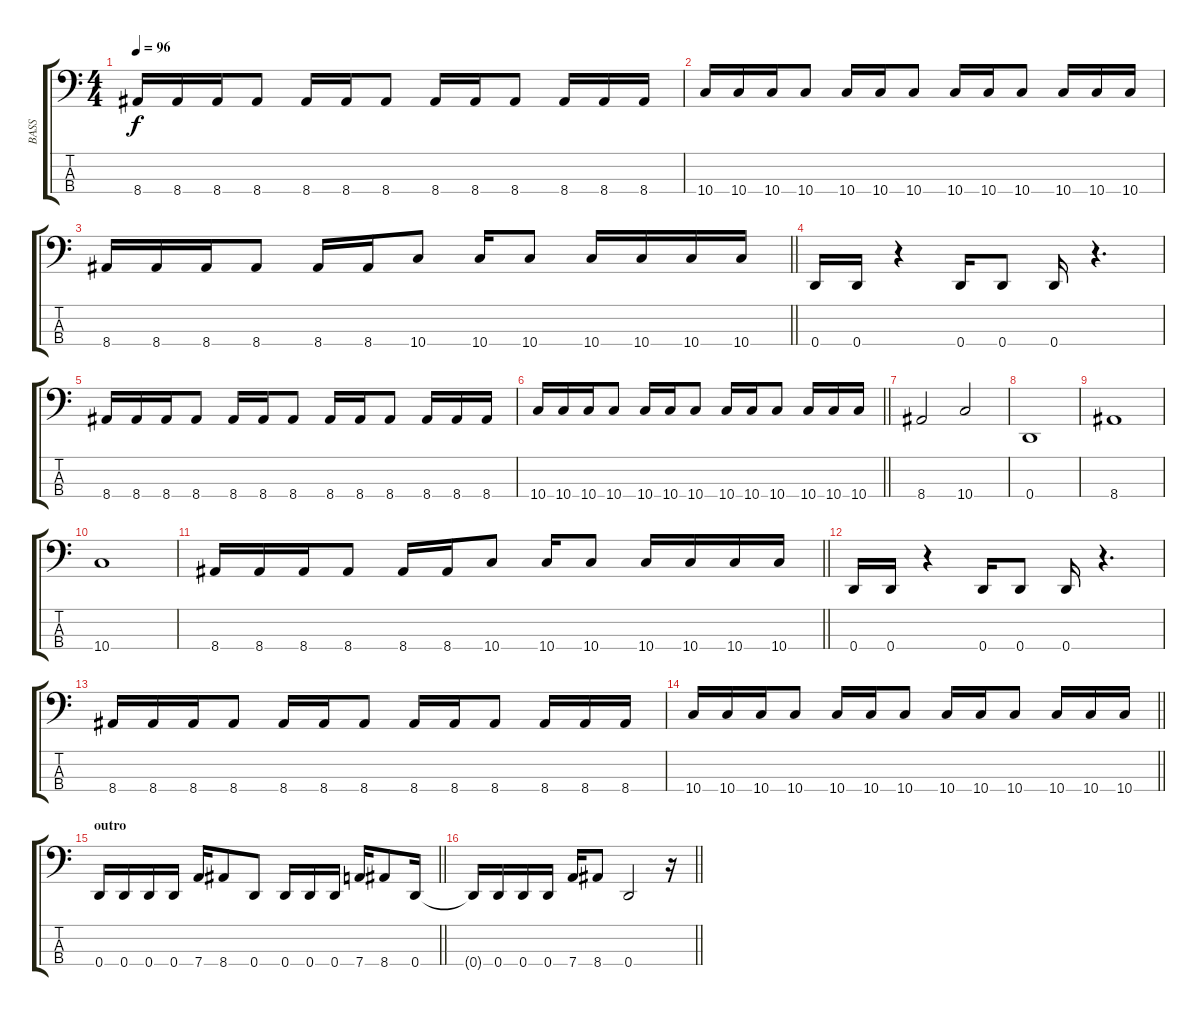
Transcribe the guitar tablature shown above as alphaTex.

\track ("BASS" "BASS") {instrument electricbassfinger}
\staff {score tabs}
\tuning (G2 D2 A1 D1) {hide}
\ts (4 4)
\tempo 96
\clef f4
\ks c
8.4.16{dy f} 8.4.16 8.4.16 8.4.8 8.4.16 8.4.16 8.4.8 8.4.16 8.4.16 8.4.8 8.4.16 8.4.16 8.4.16 |
10.4.16 10.4.16 10.4.16 10.4.8 10.4.16 10.4.16 10.4.8 10.4.16 10.4.16 10.4.8 10.4.16 10.4.16 10.4.16 |
\barLineRight lightlight
8.4.16 8.4.16 8.4.16 8.4.8 8.4.16 8.4.16 10.4.8 10.4.16 10.4.8 10.4.16 10.4.16 10.4.16 10.4.16 |
0.4.16 0.4.16 r.4 0.4.16 0.4.8 0.4.16 r.4{d} |
8.4.16 8.4.16 8.4.16 8.4.8 8.4.16 8.4.16 8.4.8 8.4.16 8.4.16 8.4.8 8.4.16 8.4.16 8.4.16 |
\barLineRight lightlight
10.4.16 10.4.16 10.4.16 10.4.8 10.4.16 10.4.16 10.4.8 10.4.16 10.4.16 10.4.8 10.4.16 10.4.16 10.4.16 |
8.4.2 10.4.2 |
0.4.1 |
8.4.1 |
10.4.1 |
\barLineRight lightlight
8.4.16 8.4.16 8.4.16 8.4.8 8.4.16 8.4.16 10.4.8 10.4.16 10.4.8 10.4.16 10.4.16 10.4.16 10.4.16 |
0.4.16 0.4.16 r.4 0.4.16 0.4.8 0.4.16 r.4{d} |
8.4.16 8.4.16 8.4.16 8.4.8 8.4.16 8.4.16 8.4.8 8.4.16 8.4.16 8.4.8 8.4.16 8.4.16 8.4.16 |
\barLineRight lightlight
10.4.16 10.4.16 10.4.16 10.4.8 10.4.16 10.4.16 10.4.8 10.4.16 10.4.16 10.4.8 10.4.16 10.4.16 10.4.16 |
\section ("" "outro")
\barLineRight lightlight
0.4.16 0.4.16 0.4.16 0.4.16 7.4.16 8.4.8 0.4.8 0.4.16 0.4.16 0.4.16 7.4.16 8.4.8 0.4.16 |
\barLineRight lightlight
0.4{t}.16 0.4.16 0.4.16 0.4.16 7.4.16 8.4.8 0.4.2 r.16
